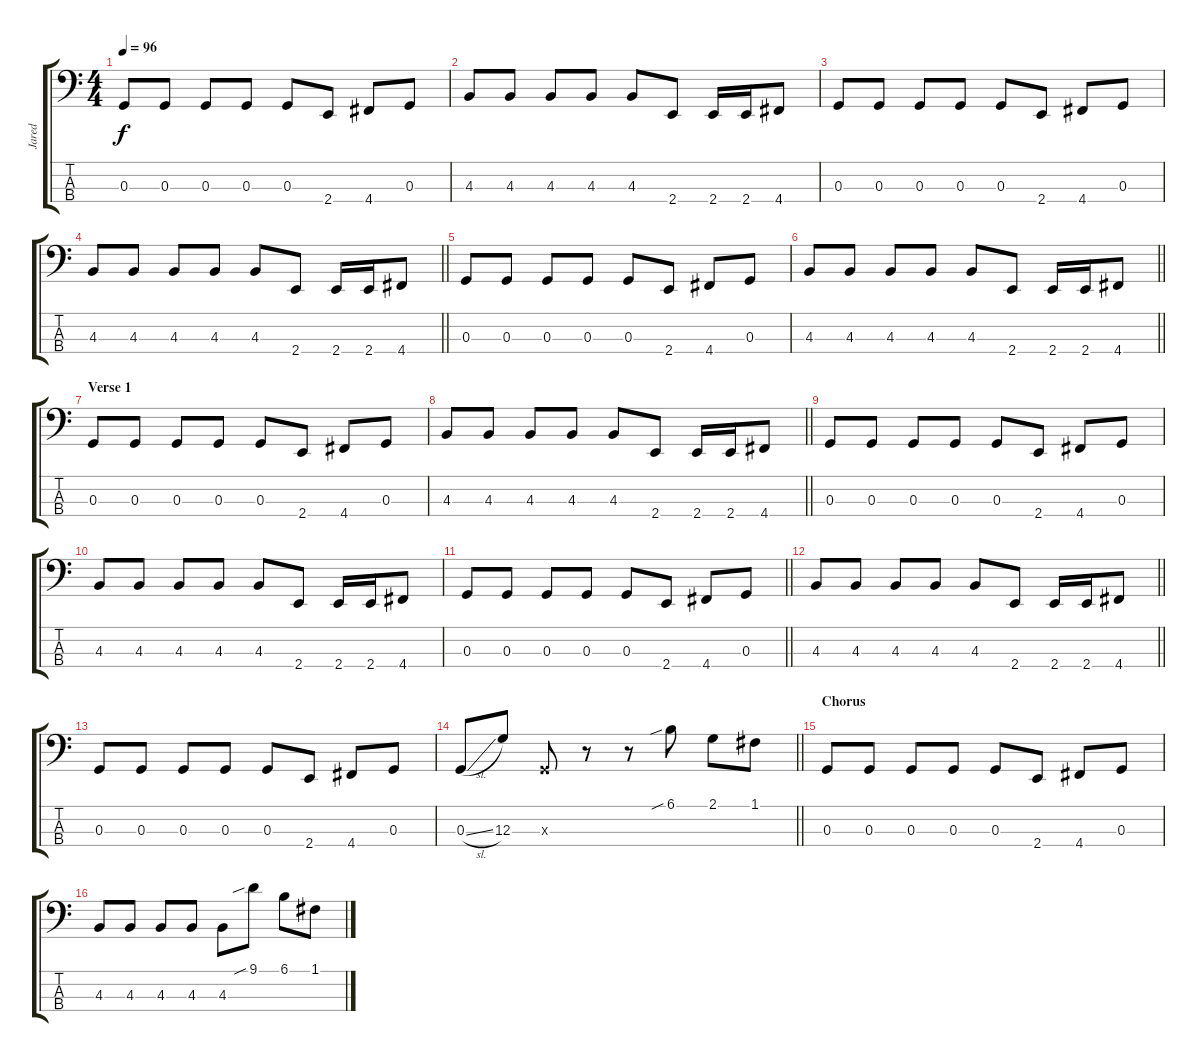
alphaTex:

\track ("Jared" "Jared") {instrument electricbasspick}
\staff {score tabs}
\tuning (F2 C2 G1 D1) {hide}
\ts (4 4)
\tempo 96
\clef f4
\ks c
0.3.8{dy f} 0.3.8 0.3.8 0.3.8 0.3.8 2.4.8 4.4.8 0.3.8 |
4.3.8 4.3.8 4.3.8 4.3.8 4.3.8 2.4.8 2.4.16 2.4.16 4.4.8 |
0.3.8 0.3.8 0.3.8 0.3.8 0.3.8 2.4.8 4.4.8 0.3.8 |
\barLineRight lightlight
4.3.8 4.3.8 4.3.8 4.3.8 4.3.8 2.4.8 2.4.16 2.4.16 4.4.8 |
0.3.8 0.3.8 0.3.8 0.3.8 0.3.8 2.4.8 4.4.8 0.3.8 |
\barLineRight lightlight
4.3.8 4.3.8 4.3.8 4.3.8 4.3.8 2.4.8 2.4.16 2.4.16 4.4.8 |
\section ("" "Verse 1")
0.3.8 0.3.8 0.3.8 0.3.8 0.3.8 2.4.8 4.4.8 0.3.8 |
\barLineRight lightlight
4.3.8 4.3.8 4.3.8 4.3.8 4.3.8 2.4.8 2.4.16 2.4.16 4.4.8 |
0.3.8 0.3.8 0.3.8 0.3.8 0.3.8 2.4.8 4.4.8 0.3.8 |
4.3.8 4.3.8 4.3.8 4.3.8 4.3.8 2.4.8 2.4.16 2.4.16 4.4.8 |
\barLineRight lightlight
0.3.8 0.3.8 0.3.8 0.3.8 0.3.8 2.4.8 4.4.8 0.3.8 |
\barLineRight lightlight
4.3.8 4.3.8 4.3.8 4.3.8 4.3.8 2.4.8 2.4.16 2.4.16 4.4.8 |
0.3.8 0.3.8 0.3.8 0.3.8 0.3.8 2.4.8 4.4.8 0.3.8 |
\barLineRight lightlight
0.3{sl}.8 12.3.8 0.3{x}.8 r.8 r.8 6.1{sib}.8 2.1.8 1.1.8 |
\section ("" "Chorus")
0.3.8 0.3.8 0.3.8 0.3.8 0.3.8 2.4.8 4.4.8 0.3.8 |
4.3.8 4.3.8 4.3.8 4.3.8 4.3.8 9.1{sib}.8 6.1.8 1.1.8
